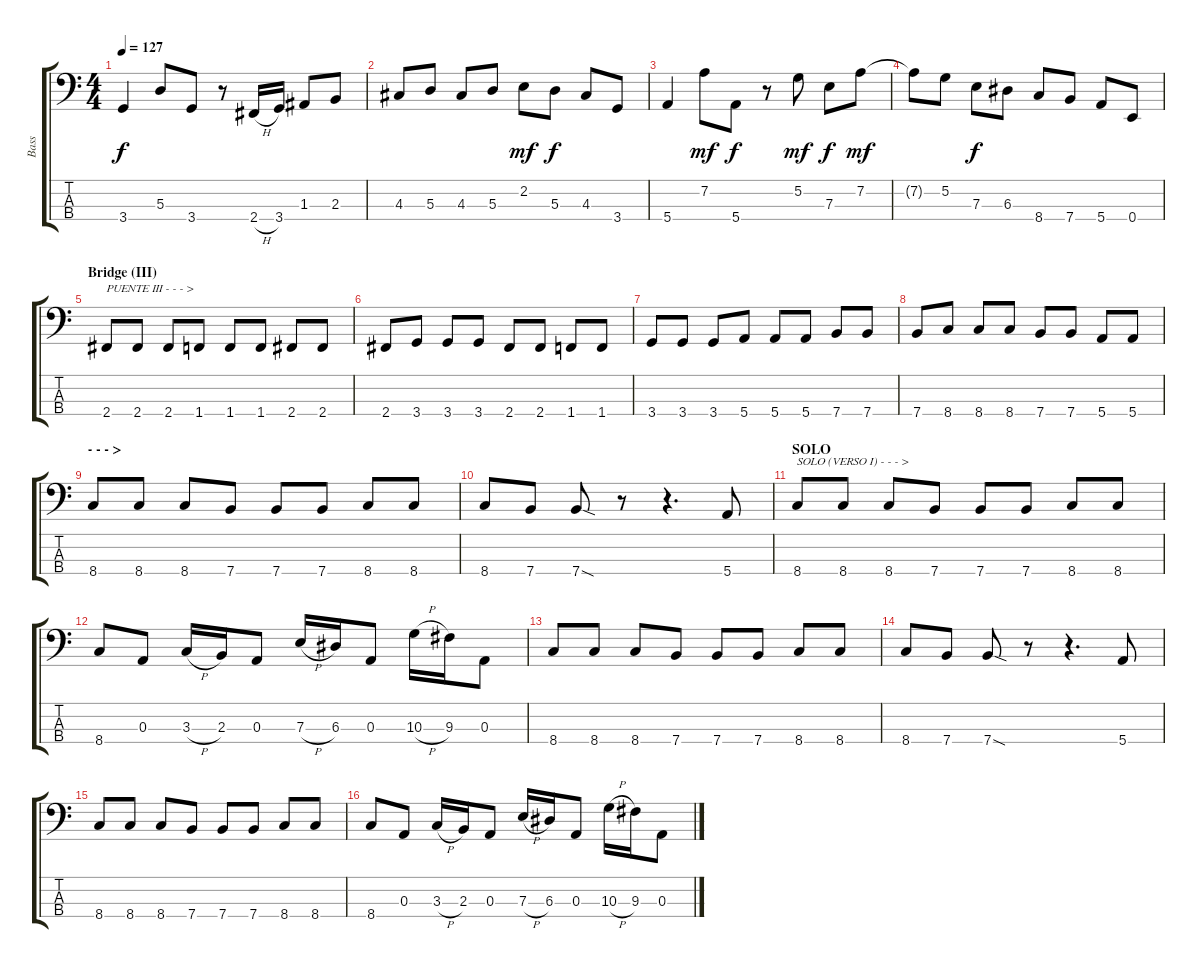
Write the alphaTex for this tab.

\track ("Bass" "Bass") {instrument electricbassfinger}
\staff {score tabs}
\tuning (G2 D2 A1 E1) {hide}
\ts (4 4)
\tempo 127
\clef f4
\ks c
3.4.4{dy f} 5.3.8 3.4.8 r.8 2.4{h}.16 3.4.16 1.3.8 2.3.8 |
4.3.8 5.3.8 4.3.8 5.3.8 2.2.8{dy mf} 5.3.8{dy f} 4.3.8 3.4.8 |
5.4.4 7.2.8{dy mf} 5.4.8{dy f} r.8 5.2.8{dy mf} 7.3.8{dy f} 7.2.8{dy mf} |
7.2{t}.8 5.2.8 7.3.8{dy f} 6.3.8 8.4.8 7.4.8 5.4.8 0.4.8 |
\section ("" "Bridge (III)")
2.4.8{txt "PUENTE III - - - >"} 2.4.8 2.4.8 1.4.8 1.4.8 1.4.8 2.4.8 2.4.8 |
2.4.8 3.4.8 3.4.8 3.4.8 2.4.8 2.4.8 1.4.8 1.4.8 |
3.4.8 3.4.8 3.4.8 5.4.8 5.4.8 5.4.8 7.4.8 7.4.8 |
7.4.8 8.4.8 8.4.8 8.4.8 7.4.8 7.4.8 5.4.8 5.4.8 |
\section ("" "- - - >")
8.4.8 8.4.8 8.4.8 7.4.8 7.4.8 7.4.8 8.4.8 8.4.8 |
8.4.8 7.4.8 7.4{sod}.8 r.8 r.4{d} 5.4.8 |
\section ("" "SOLO")
8.4.8{txt "SOLO (VERSO I) - - - >"} 8.4.8 8.4.8 7.4.8 7.4.8 7.4.8 8.4.8 8.4.8 |
8.4.8 0.3.8 3.3{h}.16 2.3.16 0.3.8 7.3{h}.16 6.3.16 0.3.8 10.3{h}.16 9.3.16 0.3.8 |
8.4.8 8.4.8 8.4.8 7.4.8 7.4.8 7.4.8 8.4.8 8.4.8 |
8.4.8 7.4.8 7.4{sod}.8 r.8 r.4{d} 5.4.8 |
8.4.8 8.4.8 8.4.8 7.4.8 7.4.8 7.4.8 8.4.8 8.4.8 |
8.4.8 0.3.8 3.3{h}.16 2.3.16 0.3.8 7.3{h}.16 6.3.16 0.3.8 10.3{h}.16 9.3.16 0.3.8
